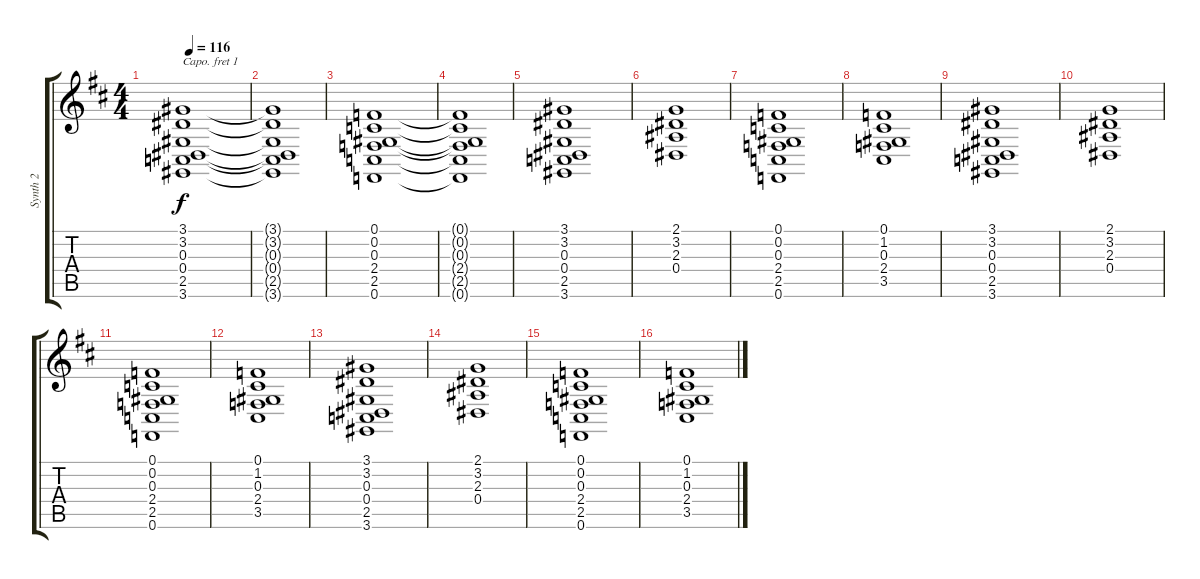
\track ("Synth 2" "Synth 2") {instrument lead2sawtooth}
\staff {score tabs}
\capo 1
\tuning (E4 B3 G3 D3 A2 E2) {hide}
\ts (4 4)
\tempo 116
\clef g2
\ks bminor
(3.1 3.2 0.3 0.4 2.5 3.6).1{dy f} |
(3.1{t} 3.2{t} 0.3{t} 0.4{t} 2.5{t} 3.6{t}).1 |
(0.1 0.2 0.3 2.4 2.5 0.6).1 |
(0.1{t} 0.2{t} 0.3{t} 2.4{t} 2.5{t} 0.6{t}).1 |
(3.1 3.2 0.3 0.4 2.5 3.6).1 |
(2.1 3.2 2.3 0.4).1 |
(0.1 0.2 0.3 2.4 2.5 0.6).1 |
(0.1 1.2 0.3 2.4 3.5).1 |
(3.1 3.2 0.3 0.4 2.5 3.6).1 |
(2.1 3.2 2.3 0.4).1 |
(0.1 0.2 0.3 2.4 2.5 0.6).1 |
(0.1 1.2 0.3 2.4 3.5).1 |
(3.1 3.2 0.3 0.4 2.5 3.6).1 |
(2.1 3.2 2.3 0.4).1 |
(0.1 0.2 0.3 2.4 2.5 0.6).1 |
(0.1 1.2 0.3 2.4 3.5).1
